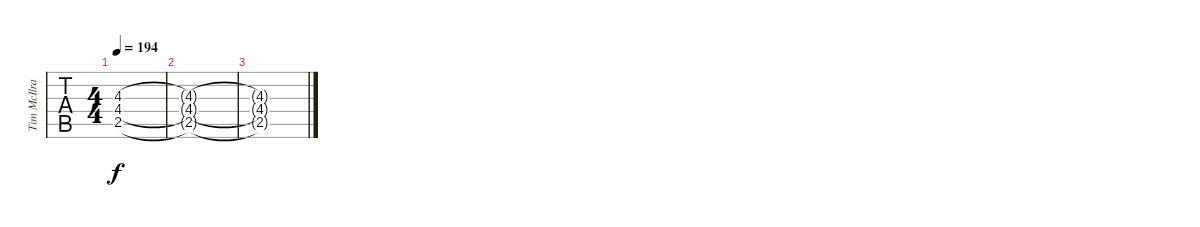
\track ("Tim McIlrath - Guitar One" "Tim McIlra") {instrument distortionguitar}
\staff {tabs}
\tuning (Eb4 Bb3 Gb3 Db3 Ab2 Eb2) {hide}
\ts (4 4)
\tempo 194
\clef g2
\ks c
(4.3{t} 4.4{t} 2.5{t}).1{dy f} |
(4.3{t} 4.4{t} 2.5{t}).1 |
(4.3{t} 4.4{t} 2.5{t}).1
